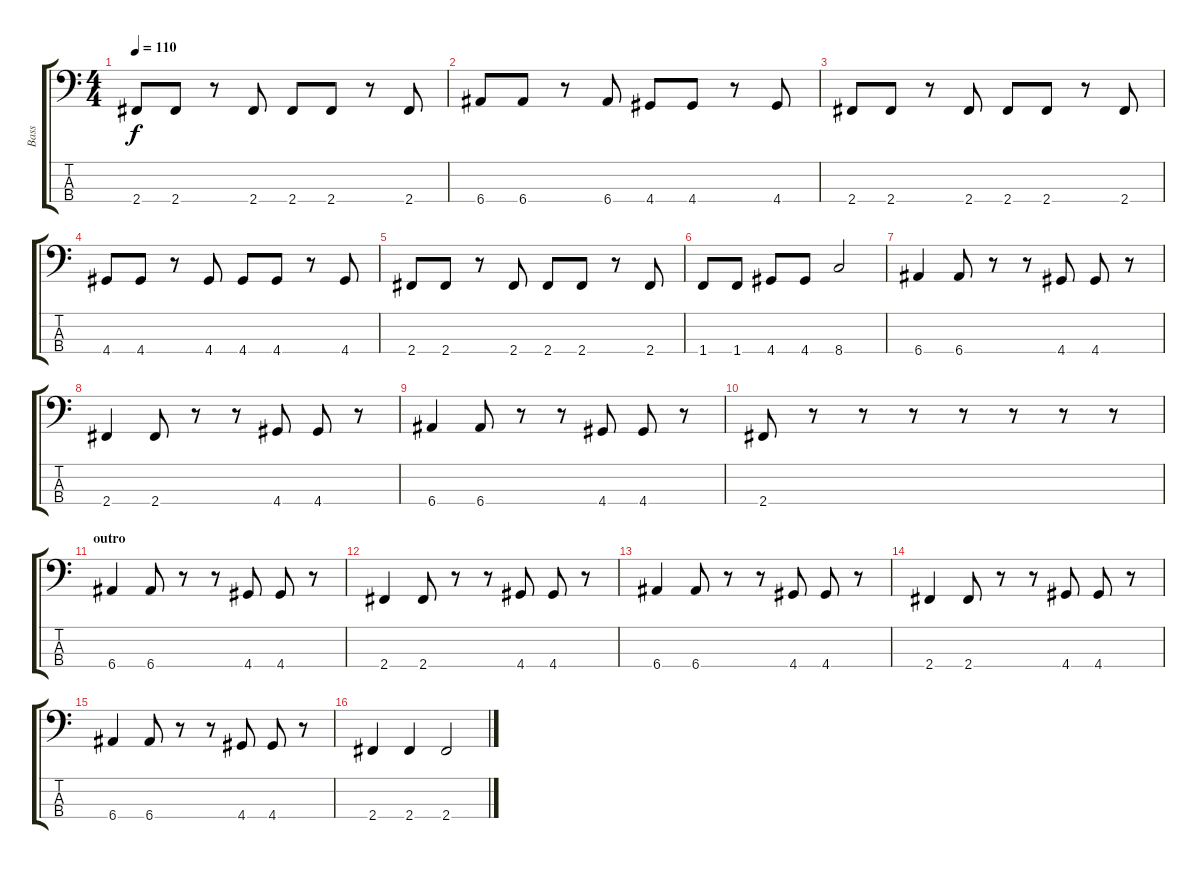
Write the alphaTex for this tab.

\track ("Bass" "Bass") {instrument electricbassfinger}
\staff {score tabs}
\tuning (G2 D2 A1 E1) {hide}
\ts (4 4)
\tempo 110
\clef f4
\ks c
2.4.8{dy f} 2.4.8 r.8 2.4.8 2.4.8 2.4.8 r.8 2.4.8 |
6.4.8 6.4.8 r.8 6.4.8 4.4.8 4.4.8 r.8 4.4.8 |
2.4.8 2.4.8 r.8 2.4.8 2.4.8 2.4.8 r.8 2.4.8 |
4.4.8 4.4.8 r.8 4.4.8 4.4.8 4.4.8 r.8 4.4.8 |
2.4.8 2.4.8 r.8 2.4.8 2.4.8 2.4.8 r.8 2.4.8 |
1.4.8 1.4.8 4.4.8 4.4.8 8.4.2 |
6.4.4 6.4.8 r.8 r.8 4.4.8 4.4.8 r.8 |
2.4.4 2.4.8 r.8 r.8 4.4.8 4.4.8 r.8 |
6.4.4 6.4.8 r.8 r.8 4.4.8 4.4.8 r.8 |
2.4.8 r.8 r.8 r.8 r.8 r.8 r.8 r.8 |
\section ("" "outro")
6.4.4 6.4.8 r.8 r.8 4.4.8 4.4.8 r.8 |
2.4.4 2.4.8 r.8 r.8 4.4.8 4.4.8 r.8 |
6.4.4 6.4.8 r.8 r.8 4.4.8 4.4.8 r.8 |
2.4.4 2.4.8 r.8 r.8 4.4.8 4.4.8 r.8 |
6.4.4 6.4.8 r.8 r.8 4.4.8 4.4.8 r.8 |
2.4.4 2.4.4 2.4.2
